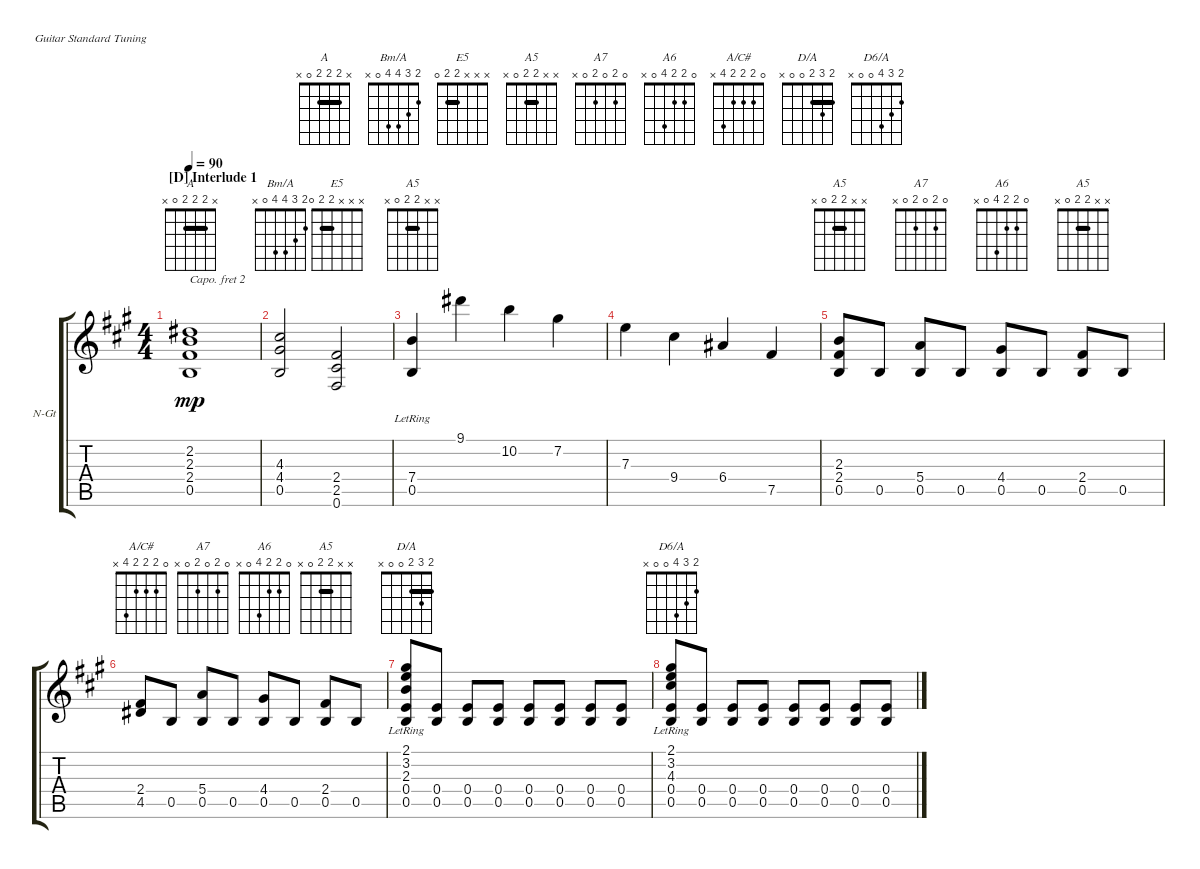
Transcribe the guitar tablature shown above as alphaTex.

\defaultSystemsLayout 4
\bracketExtendMode groupsimilarinstruments
\firstSystemTrackNameOrientation horizontal
\otherSystemsTrackNameOrientation horizontal
\chordDiagramsInScore
\track ("Nylon Guitar" "N-Gt") {instrument acousticguitarnylon}
\staff {score tabs}
\capo 2
\tuning (E4 B3 G3 D3 A2 E2)
\chord ("A" x 2 2 2 0 x) {barre (2 2)}
\chord ("Bm/A" 2 3 4 4 0 x)
\chord ("E5" x x x 2 2 0) {barre 2}
\chord ("A5" x x 2 2 0 x) {barre 2}
\chord ("A7" 0 2 0 2 0 x)
\chord ("A6" 0 2 2 4 0 x)
\chord ("A/C#" 0 2 2 2 4 x)
\chord ("D/A" 2 3 2 0 0 x) {barre 2}
\chord ("D6/A" 2 3 4 0 0 x)
\ts (4 4)
\section ("D" "Interlude 1")
\tempo 90
\clef g2
\ks a
(0.5 2.4 2.3 2.2).1{ch "A" dy mp} |
(0.5 4.4 4.3).2{ch "Bm/A"} (0.6 2.5 2.4).2{ch "E5"} |
(0.5{lr} 7.4{lr}).4{ch "A5"} 9.1.4 10.2.4 7.2.4 |
7.3.4 9.4.4 6.4.4 7.5.4 |
(0.5 2.4 2.3).8{ch "A5"} 0.5.8 (0.5 5.4).8{ch "A7"} 0.5.8 (0.5 4.4).8{ch "A6"} 0.5.8 (0.5 2.4).8{ch "A5"} 0.5.8 |
(4.5 2.4).8{ch "A/C#"} 0.5.8 (0.5 5.4).8{ch "A7"} 0.5.8 (0.5 4.4).8{ch "A6"} 0.5.8 (0.5 2.4).8{ch "A5"} 0.5.8 |
(0.5{lr} 0.4{lr} 2.3{lr} 3.2{lr} 2.1{lr}).8{ch "D/A"} (0.5 0.4).8 (0.5 0.4).8 (0.5 0.4).8 (0.5 0.4).8 (0.5 0.4).8 (0.5 0.4).8 (0.5 0.4).8 |
(0.5{lr} 0.4{lr} 4.3{lr} 3.2{lr} 2.1{lr}).8{ch "D6/A"} (0.5 0.4).8 (0.5 0.4).8 (0.5 0.4).8 (0.5 0.4).8 (0.5 0.4).8 (0.5 0.4).8 (0.5 0.4).8
